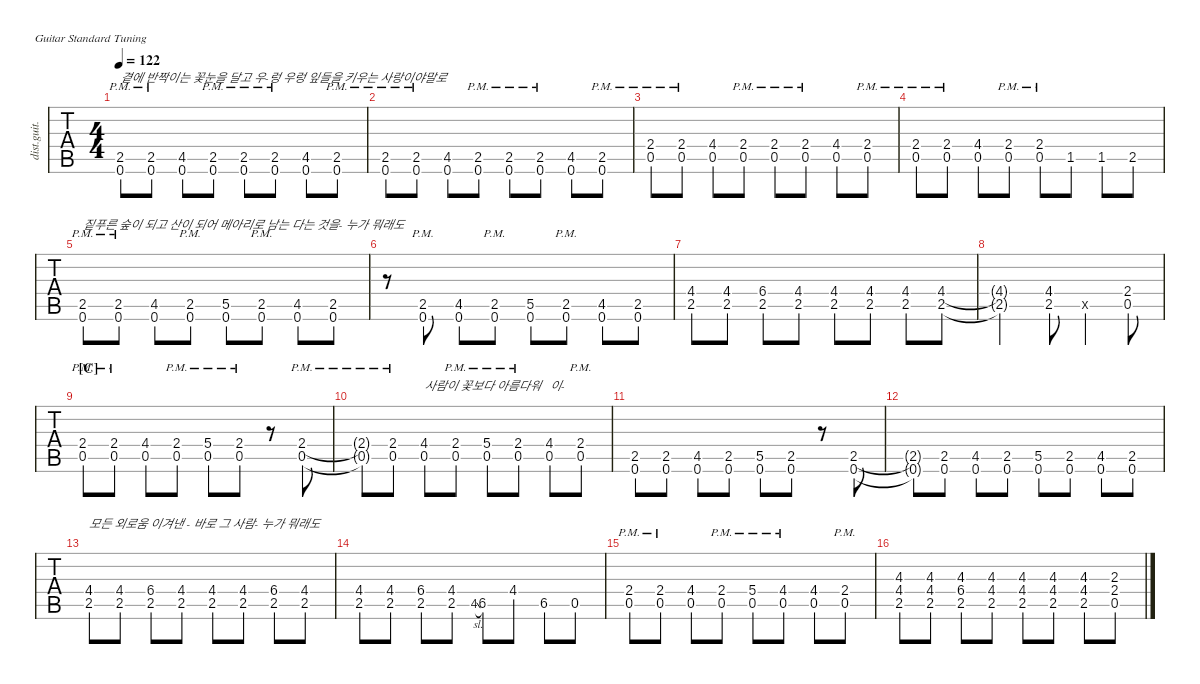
\defaultSystemsLayout 4
\hideDynamics
\bracketExtendMode nobrackets
\track ("2nd Guitar" "dist.guit.") {defaultSystemsLayout 4 instrument distortionguitar}
\staff {tabs}
\tuning (E4 B3 G3 D3 A2 E2)
\ts (4 4)
\tempo 122
\clef g2
\ks c
(2.5{pm} 0.6{pm}).8{txt "곁에 반짝이는 꽃눈을 달고 우-렁 우렁 잎들을 키우는 사랑이야말로" dy mf} (2.5{pm} 0.6{pm}).8 (4.5{acc #} 0.6).8 (2.5{pm} 0.6{pm}).8 (2.5{pm} 0.6{pm}).8 (2.5{pm} 0.6{pm}).8 (4.5{acc #} 0.6).8 (2.5{pm} 0.6{pm}).8 |
(2.5{pm} 0.6{pm}).8 (2.5{pm} 0.6{pm}).8 (4.5{acc #} 0.6).8 (2.5{pm} 0.6{pm}).8 (2.5{pm} 0.6{pm}).8 (2.5{pm} 0.6{pm}).8 (4.5{acc #} 0.6).8 (2.5{pm} 0.6{pm}).8 |
(2.4{pm} 0.5{pm}).8 (2.4{pm} 0.5{pm}).8 (4.4{acc #} 0.5).8 (2.4{pm} 0.5{pm}).8 (2.4{pm} 0.5{pm}).8 (2.4{pm} 0.5{pm}).8 (4.4{acc #} 0.5).8 (2.4{pm} 0.5{pm}).8 |
(2.4{pm} 0.5{pm}).8 (2.4{pm} 0.5{pm}).8 (4.4{acc #} 0.5).8 (2.4{pm} 0.5{pm}).8 (2.4{pm} 0.5{pm}).8 1.5{acc #}.8 1.5{acc #}.8 2.5.8 |
(2.5{pm} 0.6{pm}).8{txt "짙푸른 숲이 되고 산이 되어 메아리로 남는 다는 것을- 누가 뭐래도"} (2.5{pm} 0.6{pm}).8 (4.5{acc #} 0.6).8 (2.5{pm} 0.6{pm}).8 (5.5 0.6).8 (2.5{pm} 0.6{pm}).8 (4.5{acc #} 0.6).8 (2.5 0.6).8 |
r.8 (2.5{pm} 0.6{pm}).8 (4.5{acc #} 0.6).8 (2.5{pm} 0.6{pm}).8 (5.5 0.6).8 (2.5{pm} 0.6{pm}).8 (4.5{acc #} 0.6).8 (2.5 0.6).8 |
(4.4{acc #} 2.5).8 (4.4{acc #} 2.5).8 (6.4{acc #} 2.5).8{dy f} (4.4{acc #} 2.5).8{dy mf} (4.4{acc #} 2.5).8 (4.4{acc #} 2.5).8 (4.4{acc #} 2.5).8 (4.4{acc #} 2.5).8 |
(4.4{t acc #} 2.5{t}).2 (4.4{acc #} 2.5).8 0.5{x}.4 (0.5 2.4).8 |
\section ("C" "")
(2.4{pm} 0.5{pm}).8 (2.4{pm} 0.5{pm}).8 (4.4{acc #} 0.5).8 (2.4{pm} 0.5{pm}).8 (5.4{pm} 0.5{pm}).8{dy f} (0.5{pm} 2.4{pm}).8{dy mf} r.8 (2.4{pm} 0.5{pm}).8 |
(2.4{pm t} 0.5{pm t}).8{dy f} (2.4{pm} 0.5{pm}).8{dy mf} (4.4{acc #} 0.5).8{txt "사람이 꽃보다 아름다워   이-"} (2.4{pm} 0.5{pm}).8 (5.4{pm} 0.5{pm}).8{dy f} (2.4{pm} 0.5{pm}).8{dy mf} (4.4{acc #} 0.5).8 (2.4 0.5{pm}).8 |
(2.5 0.6).8 (2.5 0.6).8 (4.5{acc #} 0.6).8 (2.5 0.6).8 (5.5 0.6).8{dy f} (0.6 2.5).8{dy mf} r.8 (2.5 0.6).8 |
(2.5{t} 0.6{t}).8{dy f} (2.5 0.6).8{dy mf} (4.5{acc #} 0.6).8 (2.5 0.6).8 (5.5 0.6).8{dy f} (2.5 0.6).8{dy mf} (4.5{acc #} 0.6).8 (2.5 0.6).8 |
(4.4{acc #} 2.5).8{txt "모든 외로움 이겨낸 - 바로 그 사람- 누가 뭐래도"} (4.4{acc #} 2.5).8 (6.4{acc #} 2.5).8{dy f} (4.4{acc #} 2.5).8{dy mf} (4.4{acc #} 2.5).8 (2.5 4.4{acc #}).8 (6.4{acc #} 2.5).8 (4.4{acc #} 2.5).8 |
(4.4{acc #} 2.5).8 (4.4{acc #} 2.5).8 (6.4{acc #} 2.5).8{dy f} (4.4{acc #} 2.5).8{dy mf} 4.5{sl acc #}.8{gr} 6.5{acc #}.8{dy f} 4.4{acc #}.8{dy mf} 6.5{acc #}.8{dy f} 0.5.8 |
(2.4{pm} 0.5{pm}).8{dy mf} (2.4{pm} 0.5{pm}).8 (4.4{acc #} 0.5).8 (2.4{pm} 0.5{pm}).8 (5.4{pm} 0.5{pm}).8{dy f} (0.5{pm} 4.4{acc #}).8{dy mf} (4.4{acc #} 0.5).8 (2.4 0.5{pm}).8 |
(4.4{acc #} 2.5 4.3).8 (4.4{acc #} 2.5 4.3).8 (6.4{acc #} 2.5 4.3).8{dy f} (4.4{acc #} 2.5 4.3).8{dy mf} (4.4{acc #} 2.5 4.3).8 (4.4{acc #} 2.5 4.3).8 (4.4{acc #} 2.5 4.3).8 (2.4 0.5 2.3).8
